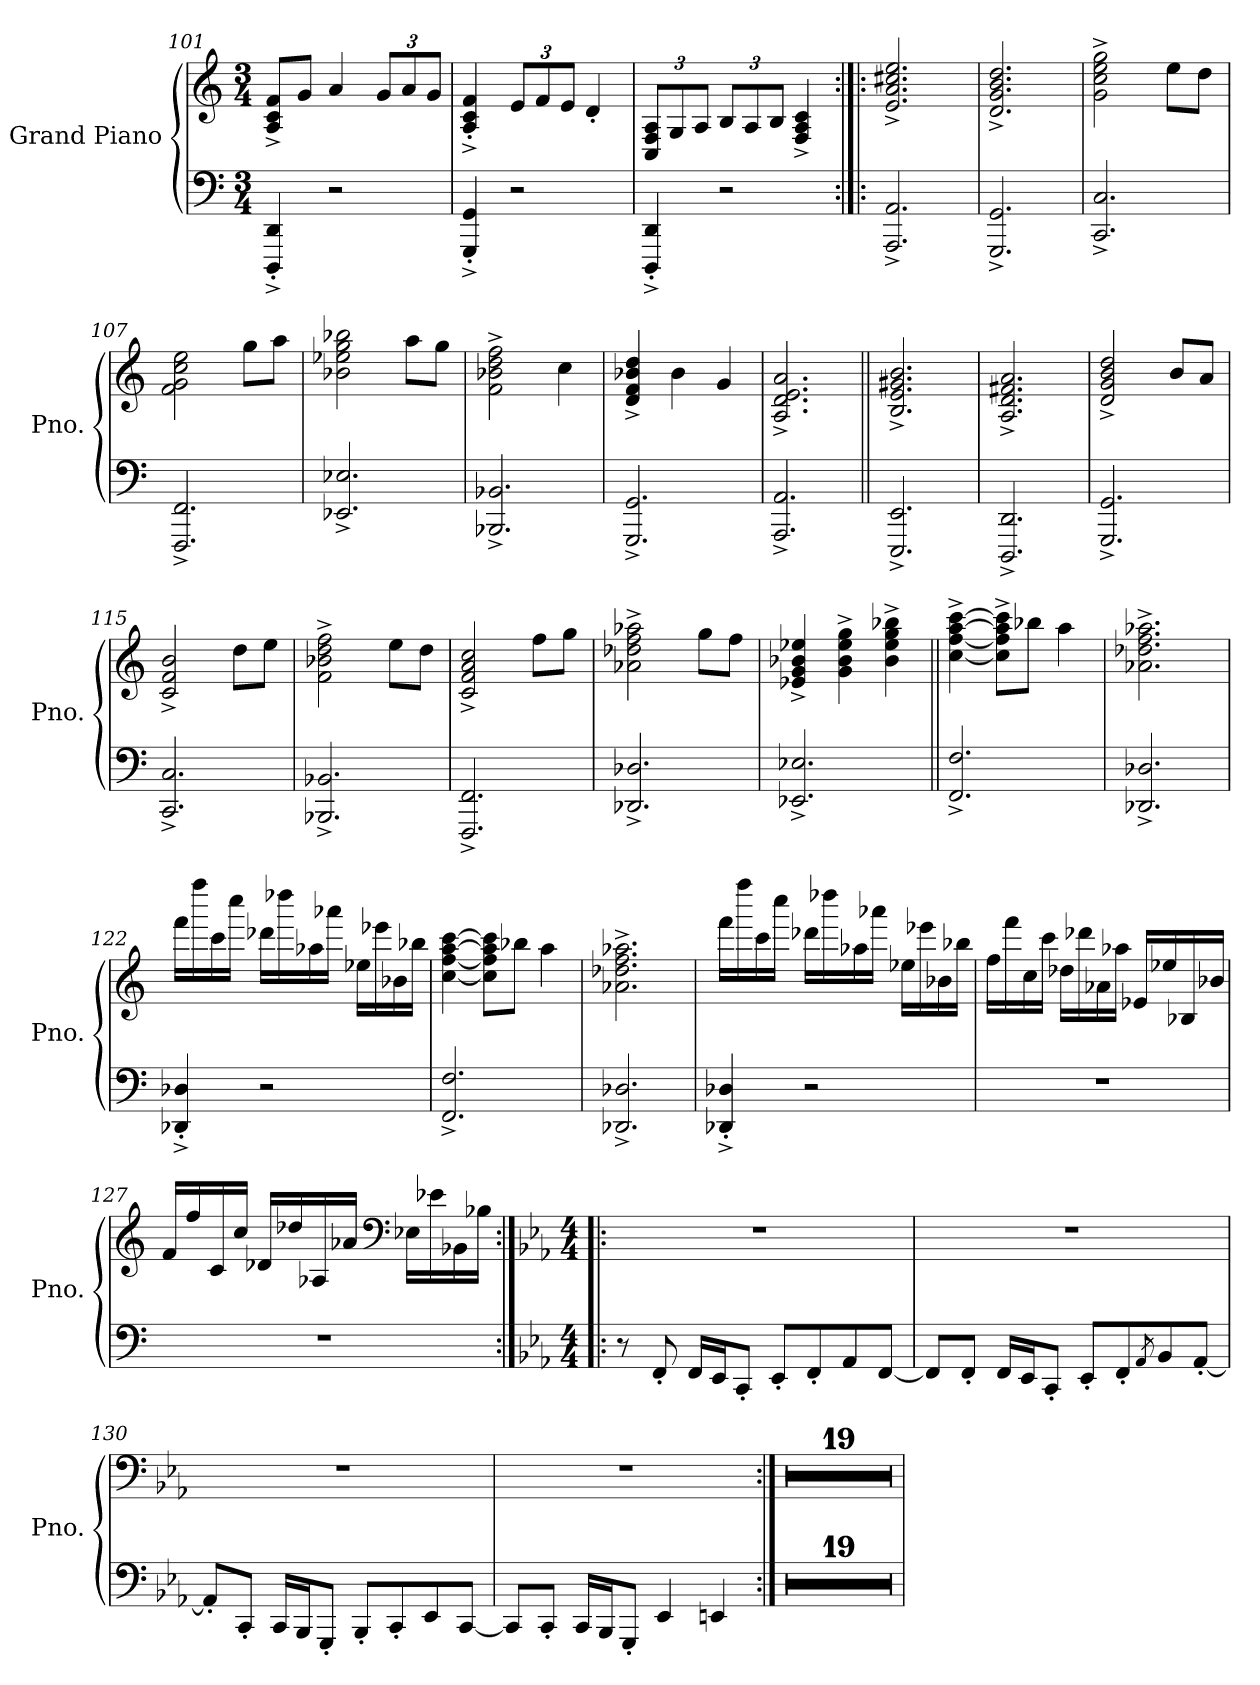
**kern	**kern
*part1	*part1
*staff2	*staff1
*I"Grand Piano	*
*I'Pno.	*
!!LO:LB:g=z
*clefF4	*clefG2
*k[]	*k[]
*M3/4	*M3/4
=101	=101
4DDD/'^ 4DD/'^	8A/^ 8c/^ 8f/^L
.	8g/J
2r	4a/
*	*Xbrackettup
.	12g/L
.	12a/
.	12g/J
=102	=102
4GGG/'^ 4GG/'^	4A/'^ 4c/'^ 4f/'^
2r	12e/L
.	12f/
.	12e/J
.	4d'/
=103	=103
4DDD/'^ 4DD/'^	12C/ 12F/ 12A/L
.	12G/
.	12A/J
2r	12B/L
.	12A/
.	12B/J
.	4F/^ 4A/^ 4c/^
=104:|!|:	=104:|!|:
*	*MM160
2.AAA/^ 2.AA/^	2.e/^ 2.a/^ 2.cc#X/^ 2.ee/^
=105	=105
2.GGG/^ 2.GG/^	2.d/^ 2.g/^ 2.b/^ 2.dd/^
=106	=106
2.CC/^ 2.C/^	2g\^ 2cc\^ 2ee\^ 2gg\^
.	8ee\L
.	8dd\J
=107	=107
2.FFF/^ 2.FF/^	2f\ 2g\ 2cc\ 2ee\
.	8gg\L
.	8aa\J
=108	=108
2.EE-X/^ 2.E-X/^	2b-X\ 2ee-X\ 2gg\ 2bb-X\
.	8aa\L
.	8gg\J
=109	=109
2.BBB-X/^ 2.BB-X/^	2f\^ 2b-X\^ 2dd\^ 2ff\^
.	4cc\
=110	=110
2.GGG/^ 2.GG/^	4d/^ 4f/^ 4b-X/^ 4dd/^
.	4b-\
.	4g/
!!LO:LB:g=z
=111	=111
2.AAA/^ 2.AA/^	2.A/^ 2.d/^ 2.e/^ 2.a/^
=112||	=112||
2.EEE/^ 2.EE/^	2.B/^ 2.e/^ 2.g#X/^ 2.b/^
=113	=113
2.DDD/^ 2.DD/^	2.A/^ 2.d/^ 2.f#X/^ 2.a/^
=114	=114
2.GGG/^ 2.GG/^	2d/^ 2g/^ 2b/^ 2dd/^
.	8b/L
.	8a/J
=115	=115
2.CC/^ 2.C/^	2c/^ 2f/^ 2b/^
.	8dd\L
.	8ee\J
=116	=116
2.BBB-X/^ 2.BB-X/^	2f\^ 2b-X\^ 2dd\^ 2ff\^
.	8ee\L
.	8dd\J
=117	=117
2.FFF/^ 2.FF/^	2c/^ 2f/^ 2a/^ 2cc/^
.	8ff\L
.	8gg\J
=118	=118
2.DD-X/^ 2.D-X/^	2a-X\^ 2dd-X\^ 2ff\^ 2aa-X\^
.	8gg\L
.	8ff\J
=119	=119
2.EE-X/^ 2.E-X/^	4e-X/^ 4g/^ 4b-X/^ 4ee-X/^
.	4g\^ 4b-\^ 4ee-\^ 4gg\^
.	4b-\^ 4ee-\^ 4gg\^ 4bb-X\^
=120||	=120||
2.FF/^ 2.F/^	[4cc\^ [4ff\^ [4aa\^ [4ccc\^
.	8cc\]^ 8ff\]^ 8aa\]^ 8ccc\]^L
.	8bb-X\J
.	4aa\
=121	=121
2.DD-X/^ 2.D-X/^	2.a-X\^ 2.dd-X\^ 2.ff\^ 2.aa-X\^
!!LO:PB:g=z
=122	=122
4DD-X/'^ 4D-X/'^	16fff\LL
.	16ffff\
.	16ccc\
.	16cccc\JJ
2r	16ddd-X\LL
.	16dddd-X\
.	16aa-X\
.	16aaa-X\JJ
.	16ee-X\LL
.	16eee-X\
.	16b-X\
.	16bb-X\JJ
=123	=123
2.FF/^ 2.F/^	[4cc\ [4ff\ [4aa\ [4ccc\
.	8cc\] 8ff\] 8aa\] 8ccc\]L
.	8bb-X\J
.	4aa\
=124	=124
2.DD-X/^ 2.D-X/^	2.a-X\^ 2.dd-X\^ 2.ff\^ 2.aa-X\^
!!LO:LB:g=z
=125	=125
4DD-X/'^ 4D-X/'^	16fff\LL
.	16ffff\
.	16ccc\
.	16cccc\JJ
2r	16ddd-X\LL
.	16dddd-X\
.	16aa-X\
.	16aaa-X\JJ
.	16ee-X\LL
.	16eee-X\
.	16b-X\
.	16bb-X\JJ
=126	=126
2.r	16ff\LL
.	16fff\
.	16cc\
.	16ccc\JJ
.	16dd-X\LL
.	16ddd-X\
.	16a-X\
.	16aa-X\JJ
.	16e-X/LL
.	16ee-X/
.	16B-X/
.	16b-X/JJ
!!LO:LB:g=z
=127	=127
2.r	16f/LL
.	16ff/
.	16c/
.	16cc/JJ
.	16d-X/LL
.	16dd-X/
.	16A-X/
.	16a-X/JJ
*	*clefF4
.	16E-X\LL
.	16e-X\
.	16BB-X\
.	16B-X\JJ
=128:|!|:	=128:|!|:
*k[b-e-a-]	*k[b-e-a-]
*M4/4	*M4/4
*	*MM80
8r	1r
8FF'/	.
16FF/LL	.
16EE-/J	.
8CC'/J	.
8EE-'/L	.
8FF'/	.
8AA-/	.
[8FF/J	.
=129	=129
8FF/L]	1r
8FF'/J	.
16FF/LL	.
16EE-/J	.
8CC'/J	.
8EE-'/L	.
8FF'/	.
8qAA-/	.
8BB-/	.
[8AA-'/J	.
!!LO:LB:g=z
=130	=130
8AA-'/L]	1r
8CC'/J	.
16CC/LL	.
16BBB-/J	.
8GGG'/J	.
8BBB-'/L	.
8CC'/	.
8EE-/	.
[8CC/J	.
=131	=131
8CC/L]	1r
8CC'/J	.
16CC/LL	.
16BBB-/J	.
8GGG'/J	.
4EE-/	.
4EEn/	.
=132:|!	=132:|!
1r	1r
=133	=133
1r	1r
=134	=134
1r	1r
=135	=135
1r	1r
=136	=136
1r	1r
=137	=137
1r	1r
=138	=138
1r	1r
=139	=139
1r	1r
=140	=140
1r	1r
!!LO:LB:g=z
=141	=141
1r	1r
=142	=142
1r	1r
=143	=143
1r	1r
=144	=144
1r	1r
=145	=145
1r	1r
=146	=146
1r	1r
=147	=147
1r	1r
=148	=148
1r	1r
=149	=149
1r	1r
=150	=150
1r	1r
=	=
*-	*-
